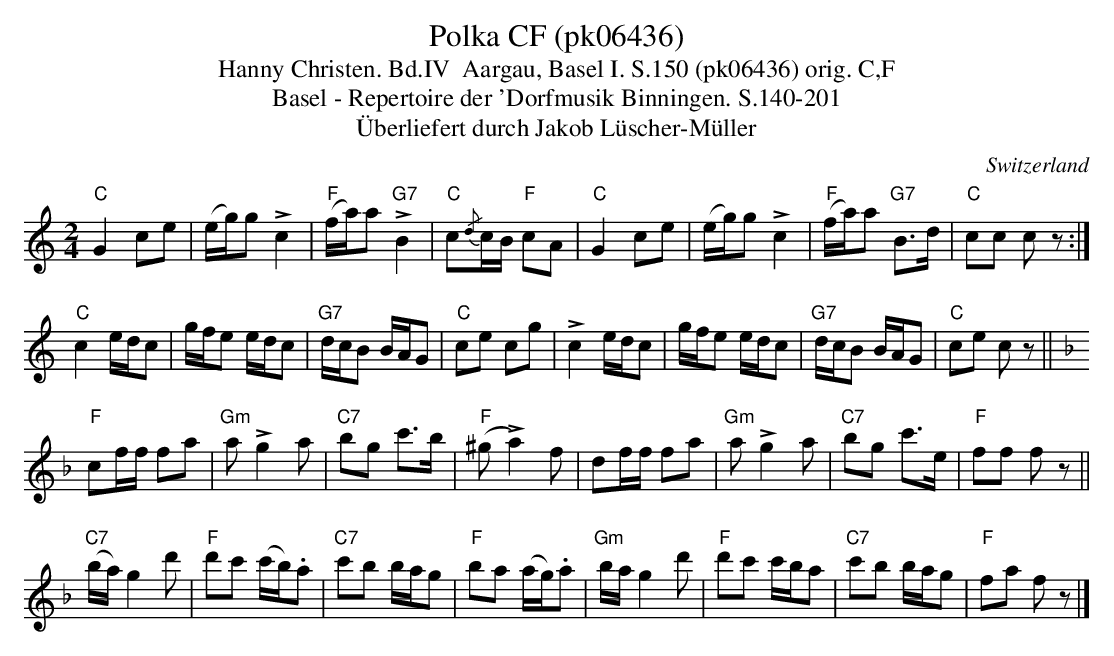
X:1
T:Polka CF (pk06436)
T:Hanny Christen. Bd.IV  Aargau, Basel I. S.150 (pk06436) orig. C,F
T: Basel - Repertoire der 'Dorfmusik Binningen. S.140-201
T:Überliefert durch Jakob Lüscher-Müller
M:2/4
L:1/8
O:Switzerland
K:C major
"C"G2ce | (e/g/)g!>!c2 | ("F"f/a/)a!>!"G7"B2 | "C"c{/d}c/B/ "F"cA | "C"G2ce | (e/g/)g!>!c2 | ("F"f/a/)a "G7"B>d | "C"cc cz :|
"C"c2 e/d/c | g/f/e e/d/c | "G7"d/c/B B/A/G | "C"ce cg | !>!c2 e/d/c | g/f/e e/d/c | "G7"d/c/B B/A/G | "C"ce cz || [K:F]
"F"cf/f/ fa | "Gm"a!>!g2a | "C7"bg c'>b | ("F"^g!>!a2)f | df/f/ fa | "Gm"a!>!g2a | "C7"bg c'>e | "F"ff fz ||
("C7"b/a/)g2d' | "F"d'c' (c'/b/).a | "C7"c'b b/a/g | "F"ba (a/g/).a | "Gm"b/a/g2d' | "F"d'c' c'/b/a | "C7"c'b b/a/g | "F"fa fz |]
